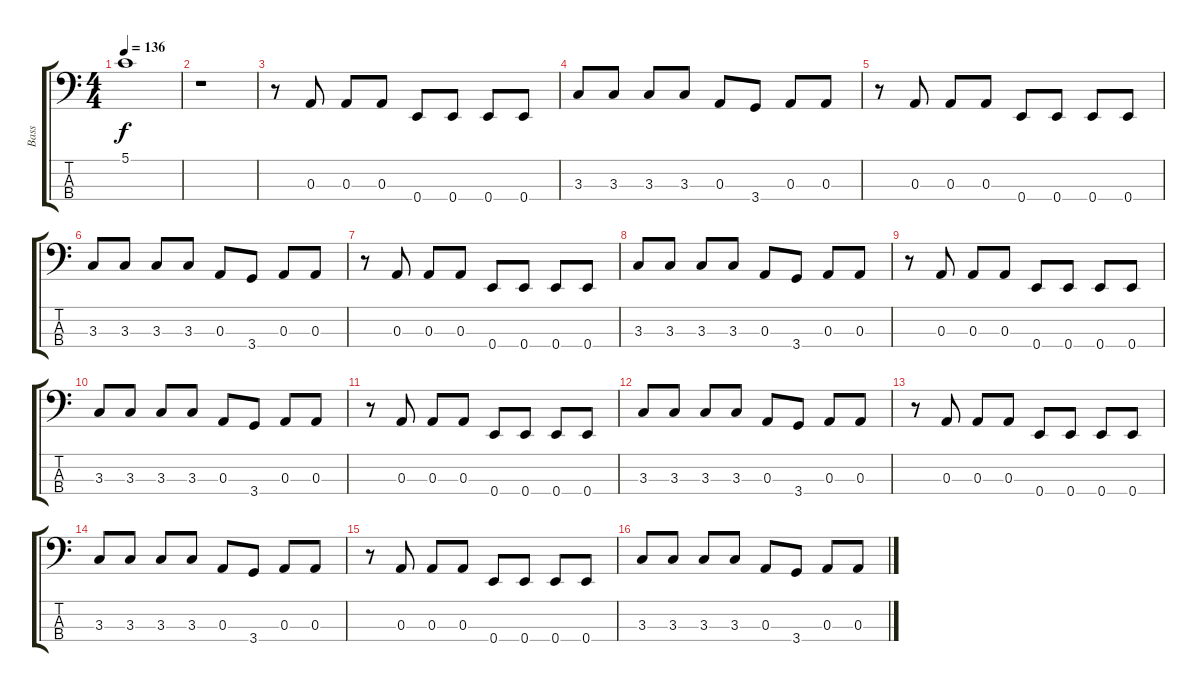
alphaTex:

\track ("Bass" "Bass") {instrument electricbassfinger}
\staff {score tabs}
\tuning (G2 D2 A1 E1) {hide}
\ts (4 4)
\tempo 136
\clef f4
\ks c
5.1{t}.1{dy f} |
r.1 |
r.8 0.3.8 0.3.8 0.3.8 0.4.8 0.4.8 0.4.8 0.4.8 |
3.3.8 3.3.8 3.3.8 3.3.8 0.3.8 3.4.8 0.3.8 0.3.8 |
r.8 0.3.8 0.3.8 0.3.8 0.4.8 0.4.8 0.4.8 0.4.8 |
3.3.8 3.3.8 3.3.8 3.3.8 0.3.8 3.4.8 0.3.8 0.3.8 |
r.8 0.3.8 0.3.8 0.3.8 0.4.8 0.4.8 0.4.8 0.4.8 |
3.3.8 3.3.8 3.3.8 3.3.8 0.3.8 3.4.8 0.3.8 0.3.8 |
r.8 0.3.8 0.3.8 0.3.8 0.4.8 0.4.8 0.4.8 0.4.8 |
3.3.8 3.3.8 3.3.8 3.3.8 0.3.8 3.4.8 0.3.8 0.3.8 |
r.8 0.3.8 0.3.8 0.3.8 0.4.8 0.4.8 0.4.8 0.4.8 |
3.3.8 3.3.8 3.3.8 3.3.8 0.3.8 3.4.8 0.3.8 0.3.8 |
r.8 0.3.8 0.3.8 0.3.8 0.4.8 0.4.8 0.4.8 0.4.8 |
3.3.8 3.3.8 3.3.8 3.3.8 0.3.8 3.4.8 0.3.8 0.3.8 |
r.8 0.3.8 0.3.8 0.3.8 0.4.8 0.4.8 0.4.8 0.4.8 |
3.3.8 3.3.8 3.3.8 3.3.8 0.3.8 3.4.8 0.3.8 0.3.8
